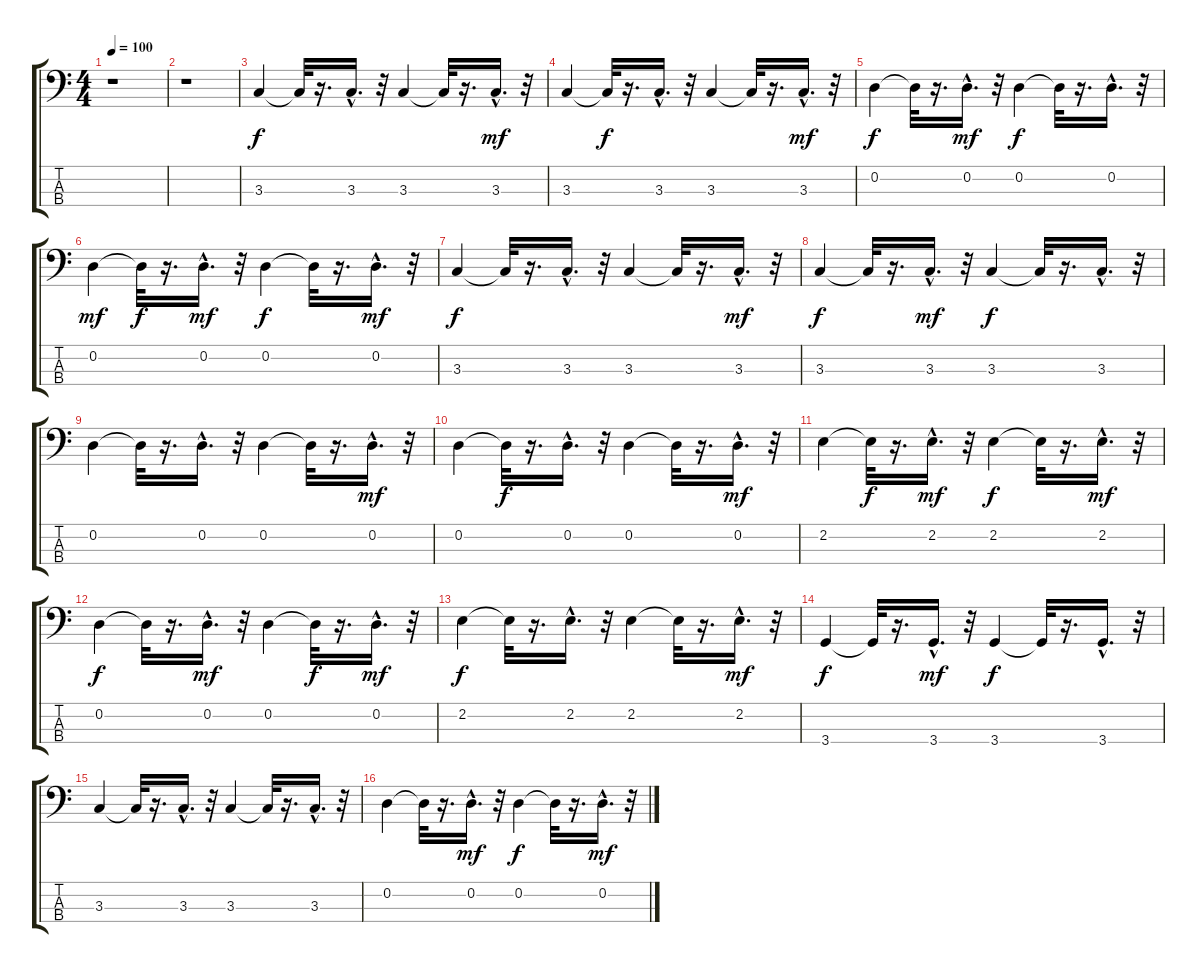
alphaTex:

\track "" {instrument acousticbass}
\staff {score tabs}
\tuning (G2 D2 A1 E1) {hide}
\ts (4 4)
\tempo 100
\clef f4
\ks c
r.1{dy f instrument acousticbass} |
r.1 |
3.3.4 3.3{t}.32 r.16{d} 3.3{hac}.16{d} r.32 3.3.4 3.3{t}.32 r.16{d} 3.3{hac}.16{d dy mf} r.32 |
3.3.4 3.3{t}.32{dy f} r.16{d} 3.3{hac}.16{d} r.32 3.3.4 3.3{t}.32 r.16{d} 3.3{hac}.16{d dy mf} r.32 |
0.2.4{dy f} 0.2{t}.32 r.16{d} 0.2{hac}.16{d dy mf} r.32 0.2.4{dy f} 0.2{t}.32 r.16{d} 0.2{hac}.16{d} r.32 |
0.2.4{dy mf} 0.2{t}.32{dy f} r.16{d} 0.2{hac}.16{d dy mf} r.32 0.2.4{dy f} 0.2{t}.32 r.16{d} 0.2{hac}.16{d dy mf} r.32 |
3.3.4{dy f} 3.3{t}.32 r.16{d} 3.3{hac}.16{d} r.32 3.3.4 3.3{t}.32 r.16{d} 3.3{hac}.16{d dy mf} r.32 |
3.3.4{dy f} 3.3{t}.32 r.16{d} 3.3{hac}.16{d dy mf} r.32 3.3.4{dy f} 3.3{t}.32 r.16{d} 3.3{hac}.16{d} r.32 |
0.2.4 0.2{t}.32 r.16{d} 0.2{hac}.16{d} r.32 0.2.4 0.2{t}.32 r.16{d} 0.2{hac}.16{d dy mf} r.32 |
0.2.4 0.2{t}.32{dy f} r.16{d} 0.2{hac}.16{d} r.32 0.2.4 0.2{t}.32 r.16{d} 0.2{hac}.16{d dy mf} r.32 |
2.2.4 2.2{t}.32{dy f} r.16{d} 2.2{hac}.16{d dy mf} r.32 2.2.4{dy f} 2.2{t}.32 r.16{d} 2.2{hac}.16{d dy mf} r.32 |
0.2.4{dy f} 0.2{t}.32 r.16{d} 0.2{hac}.16{d dy mf} r.32 0.2.4 0.2{t}.32{dy f} r.16{d} 0.2{hac}.16{d dy mf} r.32 |
2.2.4{dy f} 2.2{t}.32 r.16{d} 2.2{hac}.16{d} r.32 2.2.4 2.2{t}.32 r.16{d} 2.2{hac}.16{d dy mf} r.32 |
3.4.4{dy f} 3.4{t}.32 r.16{d} 3.4{hac}.16{d dy mf} r.32 3.4.4{dy f} 3.4{t}.32 r.16{d} 3.4{hac}.16{d} r.32 |
3.3.4 3.3{t}.32 r.16{d} 3.3{hac}.16{d} r.32 3.3.4 3.3{t}.32 r.16{d} 3.3{hac}.16{d} r.32 |
0.2.4 0.2{t}.32 r.16{d} 0.2{hac}.16{d dy mf} r.32 0.2.4{dy f} 0.2{t}.32 r.16{d} 0.2{hac}.16{d dy mf} r.32
